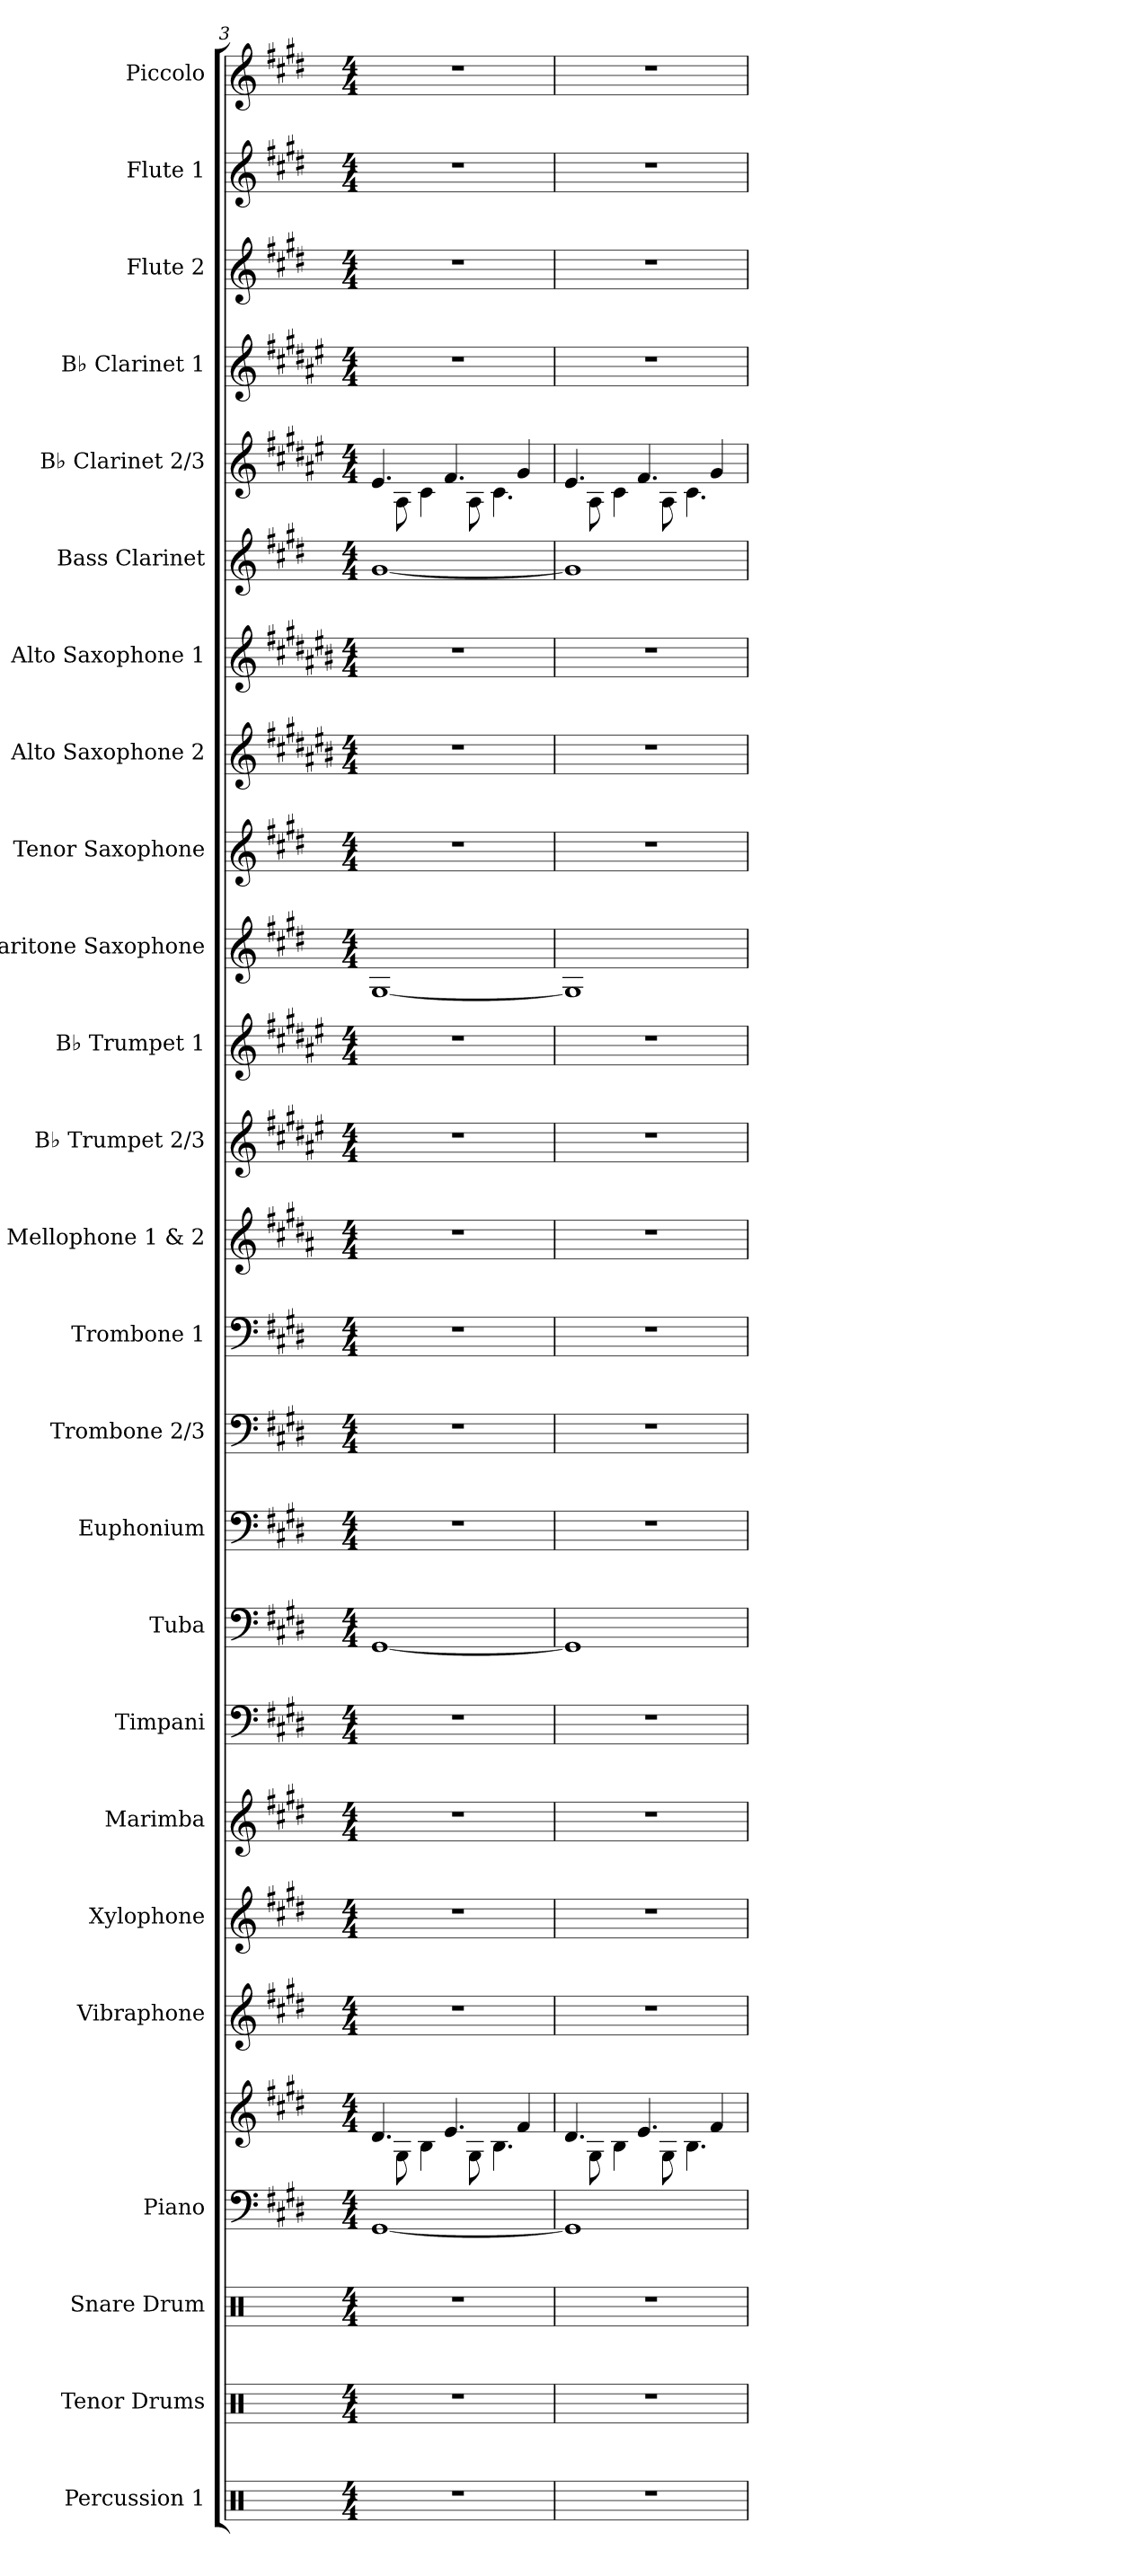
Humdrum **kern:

**kern	**kern	**kern	**kern	**kern	**kern	**kern	**kern	**kern	**kern	**kern	**kern	**kern	**kern	**kern	**kern	**kern	**kern	**kern	**kern	**kern	**kern	**kern	**kern	**kern	**kern
*part25	*part24	*part23	*part22	*part22	*part21	*part20	*part19	*part18	*part17	*part16	*part15	*part14	*part13	*part12	*part11	*part10	*part9	*part8	*part7	*part6	*part5	*part4	*part3	*part2	*part1
*staff26	*staff25	*staff24	*staff23	*staff22	*staff21	*staff20	*staff19	*staff18	*staff17	*staff16	*staff15	*staff14	*staff13	*staff12	*staff11	*staff10	*staff9	*staff8	*staff7	*staff6	*staff5	*staff4	*staff3	*staff2	*staff1
*I"Percussion 1	*I"Tenor Drums	*I"Snare Drum	*I"Piano	*	*I"Vibraphone	*I"Xylophone	*I"Marimba	*I"Timpani	*I"Tuba	*I"Euphonium	*I"Trombone 2/3	*I"Trombone 1	*I"Mellophone 1 &amp; 2	*I"B♭ Trumpet 2/3	*I"B♭ Trumpet 1	*I"Baritone Saxophone	*I"Tenor Saxophone	*I"Alto Saxophone 2	*I"Alto Saxophone 1	*I"Bass Clarinet	*I"B♭ Clarinet 2/3	*I"B♭ Clarinet 1	*I"Flute 2	*I"Flute 1	*I"Piccolo
*I'Perc. 1	*I'T.D.	*I'S.D.	*I'Pno.	*	*I'Vib.	*I'Xyl.	*I'Mrm.	*I'Timp.	*I'Tba.	*I'Euph.	*I'Tbn. 2/3	*I'Tbn. 1	*I'Mello. 1/2	*I'B♭ Tpt. 2/3	*I'B♭ Tpt. 1	*I'Bar. Sax.	*I'T. Sax.	*I'A. Sax. 2	*I'A. Sax. 1	*I'B. Cl.	*I'B♭ Cl. 2/3	*I'B♭ Cl. 1	*I'Fl. 2	*I'Fl. 1	*I'Picc.
*clefX	*clefX	*clefX	*clefF4	*clefG2	*clefG2	*clefG2	*clefG2	*clefF4	*clefF4	*clefF4	*clefF4	*clefF4	*clefG2	*clefG2	*clefG2	*clefG2	*clefG2	*clefG2	*clefG2	*clefG2	*clefG2	*clefG2	*clefG2	*clefG2	*clefG2
*	*	*	*	*	*	*ITrd-7c-12	*	*	*	*	*	*	*ITrd4c7	*ITrd1c2	*ITrd1c2	*ITrd12c21	*ITrd8c14	*ITrd5c9	*ITrd5c9	*ITrd8c14	*ITrd1c2	*ITrd1c2	*	*	*ITrd-7c-12
*k[]	*k[]	*k[]	*k[f#c#g#d#]	*k[f#c#g#d#]	*k[f#c#g#d#]	*k[f#c#g#d#]	*k[f#c#g#d#]	*k[f#c#g#d#]	*k[f#c#g#d#]	*k[f#c#g#d#]	*k[f#c#g#d#]	*k[f#c#g#d#]	*k[f#c#g#d#]	*k[f#c#g#d#]	*k[f#c#g#d#]	*k[f#c#g#d#]	*k[f#c#g#d#]	*k[f#c#g#d#]	*k[f#c#g#d#]	*k[f#c#g#d#]	*k[f#c#g#d#]	*k[f#c#g#d#]	*k[f#c#g#d#]	*k[f#c#g#d#]	*k[f#c#g#d#]
*M4/4	*M4/4	*M4/4	*M4/4	*M4/4	*M4/4	*M4/4	*M4/4	*M4/4	*M4/4	*M4/4	*M4/4	*M4/4	*M4/4	*M4/4	*M4/4	*M4/4	*M4/4	*M4/4	*M4/4	*M4/4	*M4/4	*M4/4	*M4/4	*M4/4	*M4/4
=3	=3	=3	=3	=3	=3	=3	=3	=3	=3	=3	=3	=3	=3	=3	=3	=3	=3	=3	=3	=3	=3	=3	=3	=3	=3
*	*	*	*	*^	*	*	*	*	*	*	*	*	*	*	*	*	*	*	*	*	*^	*	*	*	*
1r	1r	1r	[1GG#	4.d#/	8ryy	1r	1r	1r	1r	[1GG#	1r	1r	1r	1r	1r	1r	[1GG#	1r	1r	1r	[1G#	4.d#/	8ryy	1r	1r	1r	1r
.	.	.	.	.	8G#\	.	.	.	.	.	.	.	.	.	.	.	.	.	.	.	.	.	8G#\	.	.	.	.
.	.	.	.	.	4B\	.	.	.	.	.	.	.	.	.	.	.	.	.	.	.	.	.	4B\	.	.	.	.
.	.	.	.	4.e/	.	.	.	.	.	.	.	.	.	.	.	.	.	.	.	.	.	4.e/	.	.	.	.	.
.	.	.	.	.	8G#\	.	.	.	.	.	.	.	.	.	.	.	.	.	.	.	.	.	8G#\	.	.	.	.
.	.	.	.	.	4.B\	.	.	.	.	.	.	.	.	.	.	.	.	.	.	.	.	.	4.B\	.	.	.	.
.	.	.	.	4f#/	.	.	.	.	.	.	.	.	.	.	.	.	.	.	.	.	.	4f#/	.	.	.	.	.
=4	=4	=4	=4	=4	=4	=4	=4	=4	=4	=4	=4	=4	=4	=4	=4	=4	=4	=4	=4	=4	=4	=4	=4	=4	=4	=4	=4
1r	1r	1r	1GG#]	4.d#/	8ryy	1r	1r	1r	1r	1GG#]	1r	1r	1r	1r	1r	1r	1GG#]	1r	1r	1r	1G#]	4.d#/	8ryy	1r	1r	1r	1r
.	.	.	.	.	8G#\	.	.	.	.	.	.	.	.	.	.	.	.	.	.	.	.	.	8G#\	.	.	.	.
.	.	.	.	.	4B\	.	.	.	.	.	.	.	.	.	.	.	.	.	.	.	.	.	4B\	.	.	.	.
.	.	.	.	4.e/	.	.	.	.	.	.	.	.	.	.	.	.	.	.	.	.	.	4.e/	.	.	.	.	.
.	.	.	.	.	8G#\	.	.	.	.	.	.	.	.	.	.	.	.	.	.	.	.	.	8G#\	.	.	.	.
.	.	.	.	.	4.B\	.	.	.	.	.	.	.	.	.	.	.	.	.	.	.	.	.	4.B\	.	.	.	.
.	.	.	.	4f#/	.	.	.	.	.	.	.	.	.	.	.	.	.	.	.	.	.	4f#/	.	.	.	.	.
*	*	*	*	*v	*v	*	*	*	*	*	*	*	*	*	*	*	*	*	*	*	*	*v	*v	*	*	*	*
=	=	=	=	=	=	=	=	=	=	=	=	=	=	=	=	=	=	=	=	=	=	=	=	=	=
*-	*-	*-	*-	*-	*-	*-	*-	*-	*-	*-	*-	*-	*-	*-	*-	*-	*-	*-	*-	*-	*-	*-	*-	*-	*-
